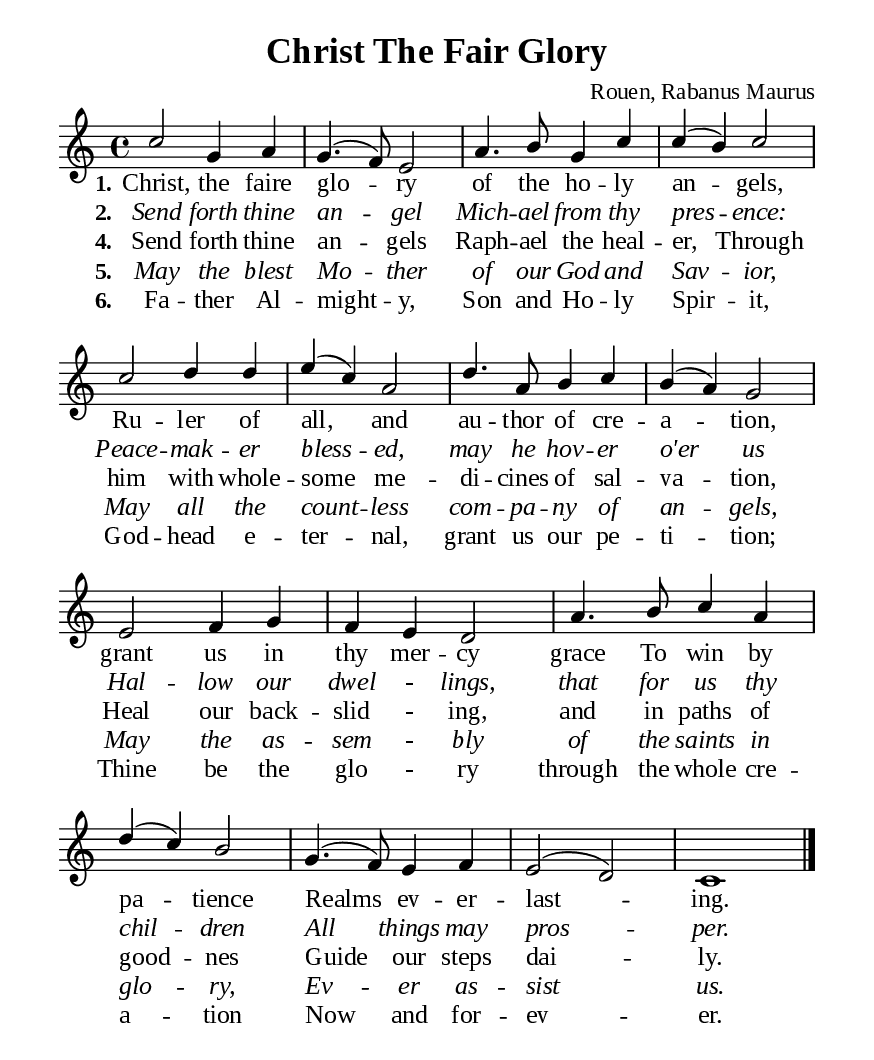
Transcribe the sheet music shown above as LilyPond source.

\version "2.18.2"

\header {
  title = "Christ The Fair Glory"
  composer = "Rouen, Rabanus Maurus"
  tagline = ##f
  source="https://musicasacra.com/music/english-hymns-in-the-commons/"
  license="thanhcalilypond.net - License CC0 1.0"
}

global= {
  \key c \major
  \time 4/4
  \override Score.BarNumber.break-visibility = ##(#f #f #f)
}

\paper {
  #(set-paper-size "a5")
  top-margin = 10\mm
  bottom-margin = 5\mm
  left-margin = 10\mm
  right-margin = 10\mm
  indent = #0
  #(define fonts
	 (make-pango-font-tree "Liberation Serif"
	 		       "Liberation Serif"
			       "Liberation Serif"
			       (/ 20 20)))
  system-system-spacing = #'((basic-distance . 3) (padding . 3))
}

printItalic = \with {
  \override LyricText.font-shape = #'italic
}

% Verse music
musicVerseSoprano = \relative c' {
  %{	01	%} c'2 g4 a |
  %{	02	%} g4. (f8) e2 |
  %{	03	%} a4. b8 g4 c |
  %{	04	%} c (b) c2 |
  %{	05	%} c2 d4 d |
  %{	06	%} e (c) a2 |
  %{	07	%} d4. a8 b4 c |
  %{	08	%} b (a) g2 |
  %{	09	%} e2 f4 g |
  %{	10	%} f e d2 |
  %{	11	%} a'4. b8 c4 a |
  %{	12	%} d (c) b2 |
  %{	13	%} g4. (f8) e4 f |
  %{	14	%} e2 (d) |
  %{	15	%} c1 \bar "|."
}

% Verse lyrics
verseOne = \lyricmode {
  \set stanza = #"1."
  Christ, the faire glo -- ry of the ho -- ly an -- gels,
  Ru -- ler of all, and au -- thor of cre -- a -- tion,
  grant us in thy mer -- cy grace
  To win by pa -- tience
  Realms ev -- er -- last -- ing.
}

verseTwo = \lyricmode {
  \set stanza = #"2."
  Send forth thine an -- gel Mich -- ael from thy pres -- ence:
  Peace -- mak -- er bless -- ed, may he hov -- er o'er us
  Hal -- low our dwel - lings, that for us thy chil -- dren
  All things may pros -- per.
}

verseFour = \lyricmode {
  \set stanza = #"4."
  Send forth thine an -- gels Raph -- ael the heal -- er,
  Through him with whole -- some me -- di -- cines of sal -- va -- tion,
  Heal our back -- slid - ing, and in paths of good -- nes
  Guide our steps dai -- ly.
}

verseFive = \lyricmode {
  \set stanza = #"5."
  May the blest Mo -- ther of our God and Sav -- ior,
  May all the count -- less com -- pa -- ny of an -- gels,
  May the as -- sem - bly of the saints in glo -- ry,
  Ev -- er as -- sist us.
}

verseSix = \lyricmode {
  \set stanza = #"6."
  Fa -- ther Al -- might -- y, Son and Ho -- ly Spir -- it,
  God -- head e -- ter -- nal, grant us our pe -- ti -- tion;
  Thine be the glo - ry through the whole cre -- a -- tion
  Now and for -- ev -- er.
}

% Layout
\score {
    \new ChoirStaff <<
      \new Staff <<
        \clef "treble"
        \new Voice = "sopranos" { \global \stemUp \slurUp \musicVerseSoprano }
      >>
      \new Lyrics \lyricsto sopranos \verseOne
      \new Lyrics \printItalic \lyricsto sopranos \verseTwo
      \new Lyrics \lyricsto sopranos \verseFour
      \new Lyrics \printItalic \lyricsto sopranos \verseFive
      \new Lyrics \lyricsto sopranos \verseSix
    >>
}
